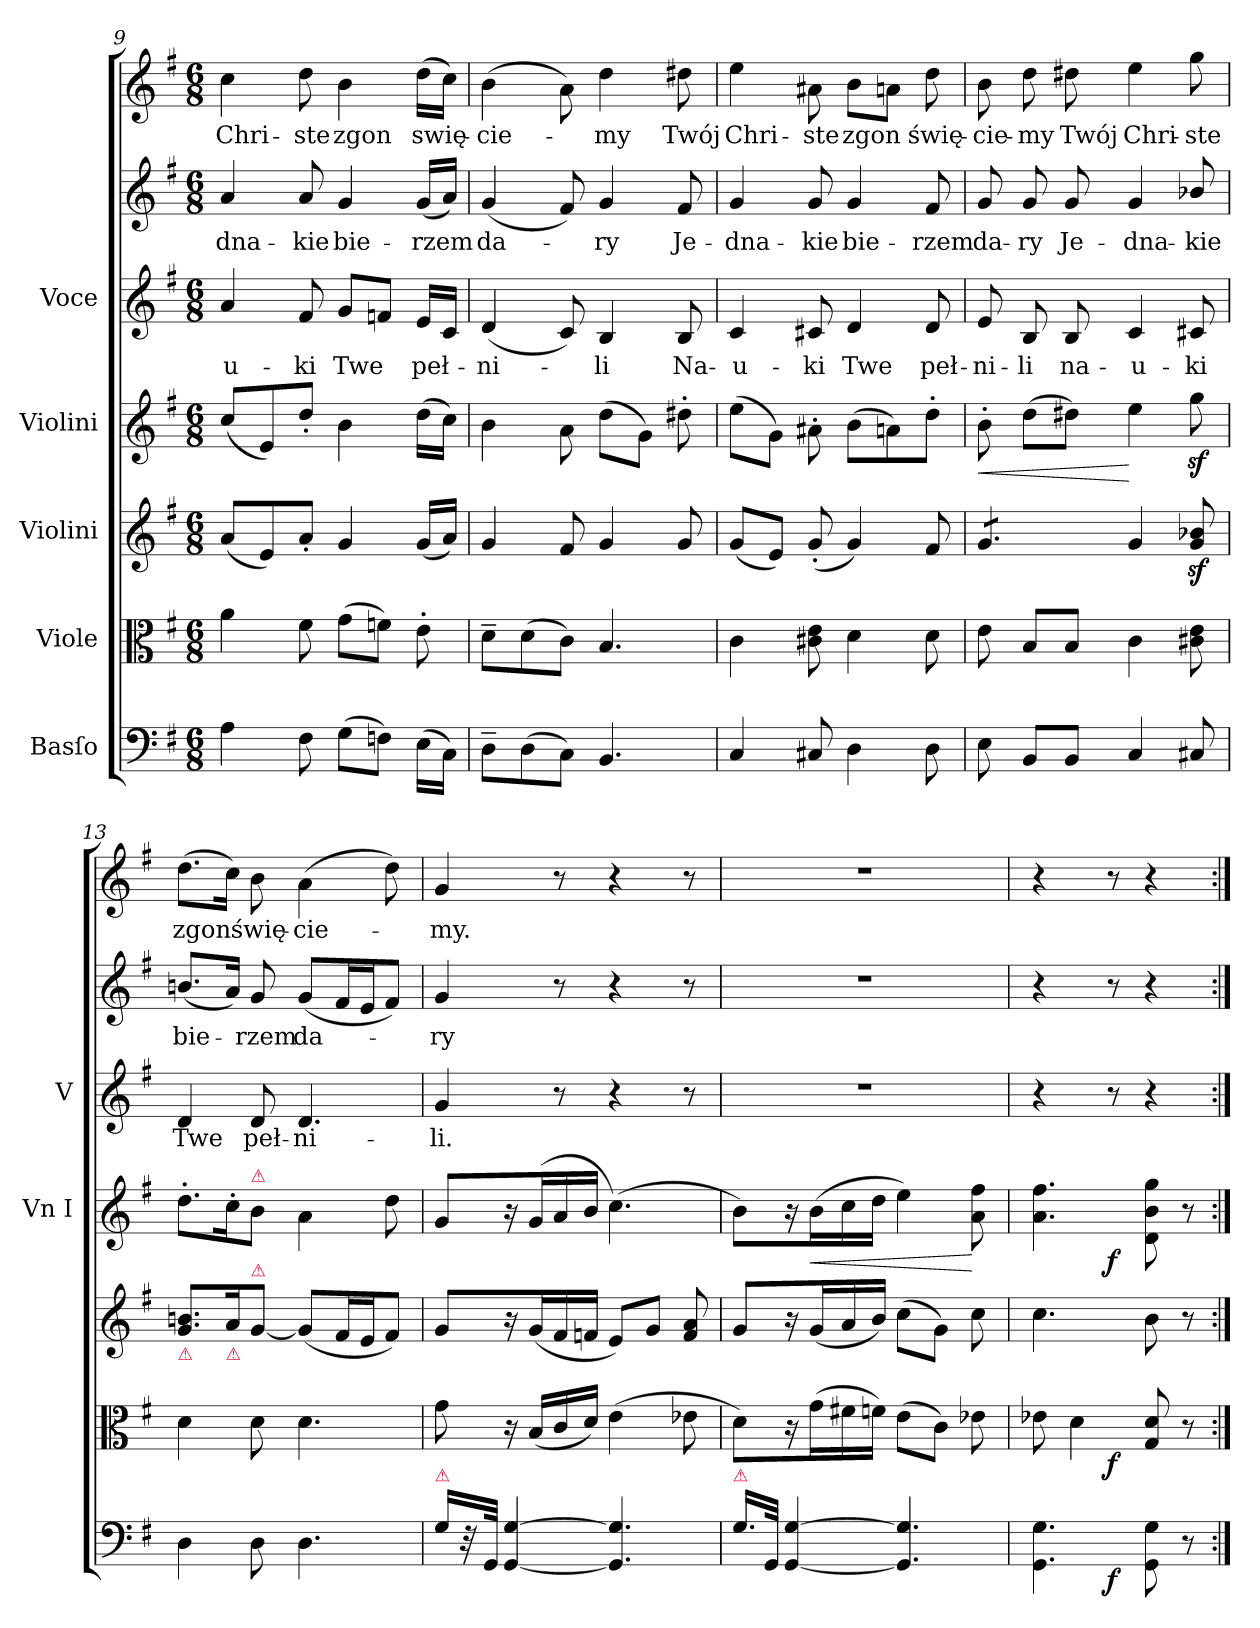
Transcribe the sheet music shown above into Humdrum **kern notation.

**kern	**dynam	**kern	**dynam	**kern	**kern	**dynam	**kern	**text	**kern	**text	**kern	**text
*part5	*part5	*part4	*part4	*part3	*part2	*part2	*part1	*part1	*part1	*part1	*part1	*part1
*staff7	*staff7	*staff6	*staff6	*staff5	*staff4	*staff4	*staff3	*staff3	*staff2	*staff2	*staff1	*staff1
*I"Basſo	*	*I"Viole	*	*I"Violini	*I"Violini	*	*I"Voce	*	*	*	*	*
*	*	*	*	*	*I'Vn I	*	*I'V	*	*	*	*	*
*clefF4	*	*clefC3	*	*clefG2	*clefG2	*	*clefG2	*	*clefG2	*	*clefG2	*
*k[f#]	*	*k[f#]	*	*k[f#]	*k[f#]	*	*k[f#]	*	*k[f#]	*	*k[f#]	*
*G:	*	*G:	*	*G:	*G:	*	*G:	*	*G:	*	*G:	*
*M6/8	*	*M6/8	*	*M6/8	*M6/8	*	*M6/8	*	*M6/8	*	*M6/8	*
=9	=9	=9	=9	=9	=9	=9	=9	=9	=9	=9	=9	=9
4A\	.	4a\	.	(8a/L	(8cc/L	.	4a/	u-	4a/	-dna-	4cc\	-Chri-
.	.	.	.	8e/)	8e/)	.	.	.	.	.	.	.
8F#\	.	8f#\	.	8a'/J	8dd'/J	.	8f#/	-ki	8a/	-kie	8dd\	-ste
(8G\L	.	(8g\L	.	4g/	4b\	.	8g/L	Twe	4g/	bie-	4b\	zgon
8Fn\J)	.	8fn\J)	.	.	.	.	8fn/J	.	.	.	.	.
(16E\LL	.	8e'\	.	(16g/LL	(16dd\LL	.	16e/LL	peł-	(16g/LL	-rzem	(16dd\LL	swię-
16C\JJ)	.	.	.	16a/JJ)	16cc\JJ)	.	16c/JJ	.	16a/JJ)	.	16cc\JJ)	.
=10	=10	=10	=10	=10	=10	=10	=10	=10	=10	=10	=10	=10
8D~\L	.	8d~\L	.	4g/	4b\	.	(4d/	-ni-	(>4g/	da-	(4b\	-cie-
(8D\	.	(8d\	.	.	.	.	.	.	.	.	.	.
8C\J)	.	8c\J)	.	8f#/	8a\	.	8c/)	.	8f#/)	.	8a\)	.
4.BB/	.	4.B/	.	4g/	(8dd\L	.	4B/	-li	4g/	-ry	4dd\	-my
.	.	.	.	.	8g\J)	.	.	.	.	.	.	.
.	.	.	.	8g/	8dd#X'\	.	8B/	Na-	8f#/	Je-	8dd#X\	Twój
=11	=11	=11	=11	=11	=11	=11	=11	=11	=11	=11	=11	=11
4C/	.	4c\	.	(8g/L	(8ee\L	.	4c/	u-	4g/	-dna-	4ee\	-Chri-
.	.	.	.	8e/J)	8g\J)	.	.	.	.	.	.	.
8C#X/	.	8c#X\ 8e\	.	(8g'/	8a#X'\	.	8c#X/	-ki	8g/	-kie	8a#X\	-ste
4D\	.	4d\	.	4g/)	(8b\L	.	4d/	Twe	4g/	bie-	8b\L	zgon
.	.	.	.	.	8an\)	.	.	.	.	.	8an\J	.
8D\	.	8d\	.	8f#/	8dd'\J	.	8d/	peł-	8f#/	-rzem	8dd\	świę-
=12	=12	=12	=12	=12	=12	=12	=12	=12	=12	=12	=12	=12
!	!	!	!	!	!	!LO:HP:b	!	!	!	!	!	!
*	*	*	*	*tremolo	*	*	*	*	*	*	*	*
8E\	.	8e\	.	8g/L	8b'\	<	8e/	ni-	8g/	da-	8b\	-cie-
8BB/L	.	8B/L	.	8g/	(8dd\L	.	8B/	-li	8g/	-ry	8dd\	-my
8BB/J	.	8B/J	.	8g/J	8dd#X\J)	.	8B/	na-	8g/	Je-	8dd#X\	Twój
*	*	*	*	*Xtremolo	*	*	*	*	*	*	*	*
4C/	.	4c\	.	4g/	4ee\	[	4c/	-u-	4g/	-dna-	4ee\	Chri-
8C#X/	.	8c#X\ 8e\	.	8gz>/ 8b-Xz>/	8ggz<\	.	8c#X/	-ki	8b-X/	-kie	8gg\	-ste
=13	=13	=13	=13	=13	=13	=13	=13	=13	=13	=13	=13	=13
!	!	!	!	!LO:TX:b:color=crimson:t=⚠	!	!	!	!	!	!	!	!
4D\	.	4d\	.	8.g/ 8.bn/L	8.dd'\L	.	4d/	-Twe	(8.bn/L	-bie-	(8.dd\L	zgon
!	!	!	!	!LO:TX:b:color=crimson:t=⚠	!	!	!	!	!	!	!	!
.	.	.	.	16a/K	16cc'\K	.	.	.	16a/Jk)	.	16cc\Jk)	.
!	!	!	!	!	!LO:TX:a:color=crimson:t=⚠	!	!	!	!	!	!	!
!	!	!	!	!LO:TX:a:color=crimson:t=⚠	!	!	!	!	!	!	!	!
8D\	.	8d\	.	[8g/J	8b\J	.	8d/	peł-	8g/	-rzem	8b\	świę-
4.D\	.	4.d\	.	(>8g/L]	4a\	.	4.d/	-ni-	(8g/L	da-	(4a\	-cie-
.	.	.	.	16f#/L	.	.	.	.	16f#/L	.	.	.
.	.	.	.	16e/J	.	.	.	.	16e/J	.	.	.
.	.	.	.	8f#/J)	8dd\	.	.	.	8f#/J)	.	8dd\)	.
=14	=14	=14	=14	=14	=14	=14	=14	=14	=14	=14	=14	=14
!LO:TX:a:color=crimson:t=⚠	!	!	!	!	!	!	!	!	!	!	!	!
16G\LL	.	8g\	.	8g/L	8g/L	.	4g/	li.	4g/	ry	4g/	-my.
32r	.	.	.	.	.	.	.	.	.	.	.	.
32GG/JJk	.	.	.	.	.	.	.	.	.	.	.	.
[4GG/ [4G/	.	16r	.	16r	16r	.	.	.	.	.	.	.
.	.	(16B/LL	.	(16g/L	(<16g/L	.	.	.	.	.	.	.
.	.	16c/	.	16f#/	16a/	.	8r	.	8r	.	8r	.
.	.	16d/JJ)	.	16fn/JJ	16b/JJ	.	.	.	.	.	.	.
4.GG]/ 4.G]/	.	(4e\	.	8e/L)	(4.cc\)	.	4r	.	4r	.	4r	.
.	.	.	.	8g/J	.	.	.	.	.	.	.	.
.	.	8e-X\	.	8f/ 8a/	.	.	8r	.	8r	.	8r	.
=15	=15	=15	=15	=15	=15	=15	=15	=15	=15	=15	=15	=15
!LO:TX:a:color=crimson:t=⚠	!	!	!	!	!	!	!	!	!	!	!	!
16.G\LL	.	8d\L)	.	8g/L	8b\L)	.	2.r	.	2.r	.	2.r	.
32GG/JJk	.	.	.	.	.	.	.	.	.	.	.	.
[4GG/ [4G/	.	16r	.	16r	16r	.	.	.	.	.	.	.
!	!	!	!	!	!	!LO:HP:b	!	!	!	!	!	!
.	.	(16g\L	.	(16g/L	(16b\L	<	.	.	.	.	.	.
.	.	16f#X\	.	16a/	16cc\	.	.	.	.	.	.	.
.	.	16fn\JJ)	.	16b/JJ)	16dd\JJ	.	.	.	.	.	.	.
4.GG]/ 4.G]/	.	(8e\L	.	(8cc\L	4ee\)	.	.	.	.	.	.	.
.	.	8c\J)	.	8g\J)	.	.	.	.	.	.	.	.
.	.	8e-X\	.	8cc\	8a\ 8ff#\	[	.	.	.	.	.	.
=16	=16	=16	=16	=16	=16	=16	=16	=16	=16	=16	=16	=16
*^	*	*^	*	*	*^	*	*	*	*	*	*	*
4.GG\ 4.G\	4ryy	.	8e-X\	4ryy	.	4.cc\	4.a\ 4.ff#\	4ryy	.	4r	.	4r	.	4r	.
.	.	.	4d\	.	.	.	.	.	.	.	.	.	.	.	.
!	!	!	!	!	!	!	!	!	!LO:DY:b	!	!	!	!	!	!
.	4.ryy	f	.	4.ryy	f	.	.	4.ryy	f	8r	.	8r	.	8r	.
8GG\ 8G\	.	.	8G/ 8d/	.	.	8b\	8d\ 8b\ 8gg\	.	.	4r	.	4r	.	4r	.
8r	.	.	8r	.	.	8r	8r	.	.	.	.	.	.	.	.
*v	*v	*	*	*	*	*	*v	*v	*	*	*	*	*	*	*
*	*	*v	*v	*	*	*	*	*	*	*	*	*	*
=:|!	=:|!	=:|!	=:|!	=:|!	=:|!	=:|!	=:|!	=:|!	=:|!	=:|!	=:|!	=:|!
*-	*-	*-	*-	*-	*-	*-	*-	*-	*-	*-	*-	*-
